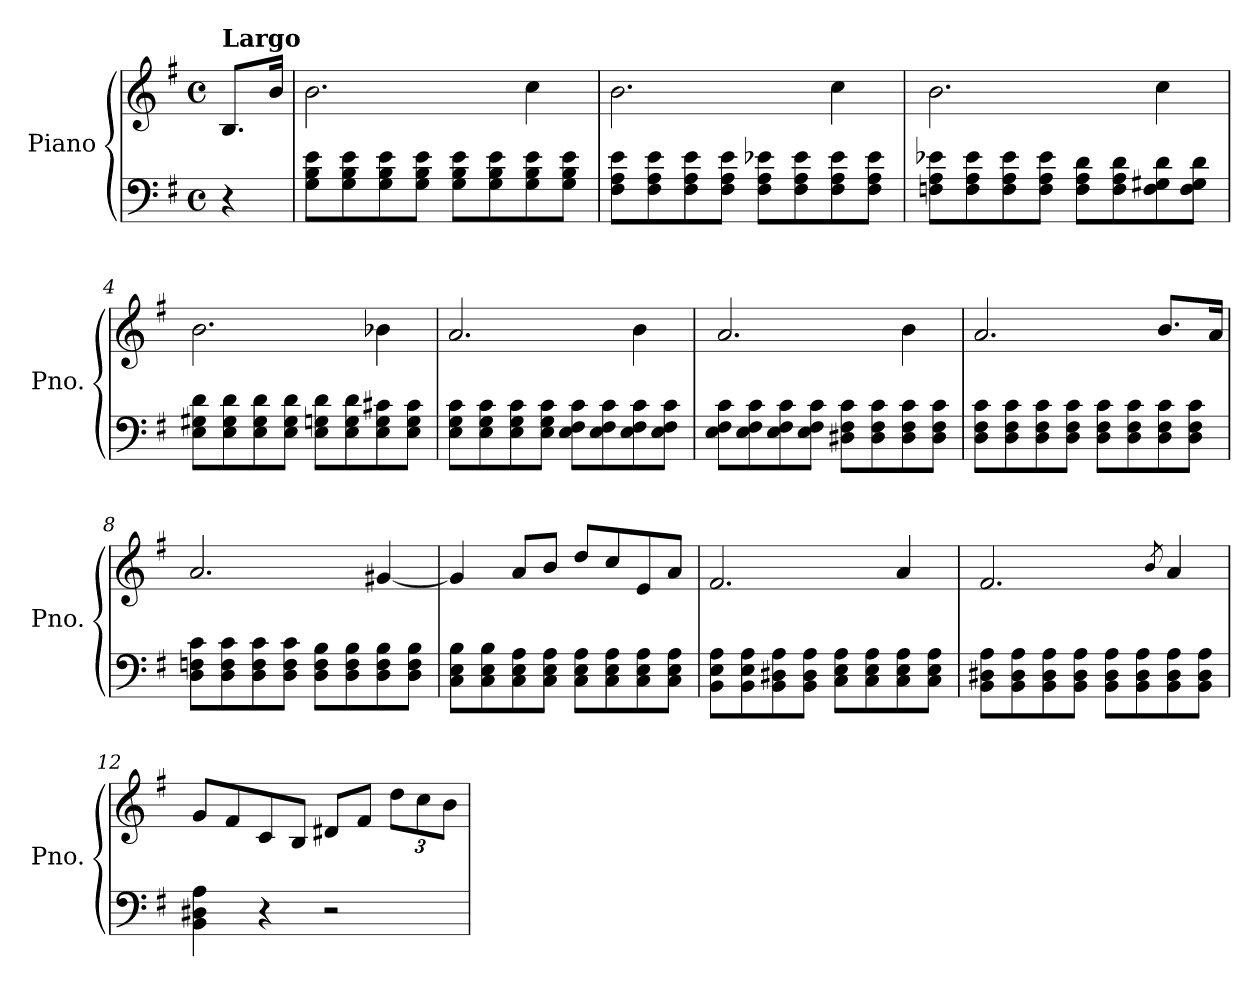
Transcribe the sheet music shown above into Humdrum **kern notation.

**kern	**kern
*part1	*part1
*staff2	*staff1
*I"Piano	*
*I'Pno.	*
*clefF4	*clefG2
*k[f#]	*k[f#]
*M4/4	*M4/4
*met(c)	*met(c)
=	=
!	!LO:TX:a:B:t=Largo
4r	8.B/L
.	16b/Jk
=1	=1
8G\ 8B\ 8e\L	2.b\
8G\ 8B\ 8e\	.
8G\ 8B\ 8e\	.
8G\ 8B\ 8e\J	.
8G\ 8B\ 8e\L	.
8G\ 8B\ 8e\	.
8G\ 8B\ 8e\	4cc\
8G\ 8B\ 8e\J	.
=2	=2
8F#\ 8A\ 8e\L	2.b\
8F#\ 8A\ 8e\	.
8F#\ 8A\ 8e\	.
8F#\ 8A\ 8e\J	.
8F#\ 8A\ 8e-X\L	.
8F#\ 8A\ 8e-\	.
8F#\ 8A\ 8e-\	4cc\
8F#\ 8A\ 8e-\J	.
=3	=3
8Fn\ 8A\ 8e-X\L	2.b\
8F\ 8A\ 8e-\	.
8F\ 8A\ 8e-\	.
8F\ 8A\ 8e-\J	.
8F\ 8A\ 8d\L	.
8F\ 8A\ 8d\	.
8F\ 8G#X\ 8d\	4cc\
8F\ 8G#\ 8d\J	.
=4	=4
8E\ 8G#X\ 8d\L	2.b\
8E\ 8G#\ 8d\	.
8E\ 8G#\ 8d\	.
8E\ 8G#\ 8d\J	.
8E\ 8Gn\ 8d\L	.
8E\ 8G\ 8d\	.
8E\ 8G\ 8c#X\	4b-X\
8E\ 8G\ 8c#\J	.
!!LO:LB:g=z
=5	=5
8E\ 8G\ 8c\L	2.a/
8E\ 8G\ 8c\	.
8E\ 8G\ 8c\	.
8E\ 8G\ 8c\J	.
8E\ 8F#\ 8c\L	.
8E\ 8F#\ 8c\	.
8E\ 8F#\ 8c\	4b\
8E\ 8F#\ 8c\J	.
=6	=6
8E\ 8F#\ 8c\L	2.a/
8E\ 8F#\ 8c\	.
8E\ 8F#\ 8c\	.
8E\ 8F#\ 8c\J	.
8D#X\ 8F#\ 8c\L	.
8D#\ 8F#\ 8c\	.
8D#\ 8F#\ 8c\	4b\
8D#\ 8F#\ 8c\J	.
=7	=7
8D\ 8F#\ 8c\L	2.a/
8D\ 8F#\ 8c\	.
8D\ 8F#\ 8c\	.
8D\ 8F#\ 8c\J	.
8D\ 8F#\ 8c\L	.
8D\ 8F#\ 8c\	.
8D\ 8F#\ 8c\	8.b/L
8D\ 8F#\ 8c\J	.
.	16a/Jk
=8	=8
8D\ 8Fn\ 8c\L	2.a/
8D\ 8F\ 8c\	.
8D\ 8F\ 8c\	.
8D\ 8F\ 8c\J	.
8D\ 8F\ 8B\L	.
8D\ 8F\ 8B\	.
8D\ 8F\ 8B\	[4g#X/
8D\ 8F\ 8B\J	.
=9	=9
8C\ 8E\ 8B\L	4g#/]
8C\ 8E\ 8B\	.
8C\ 8E\ 8A\	8a/L
8C\ 8E\ 8A\J	8b/J
8C\ 8E\ 8A\L	8dd/L
8C\ 8E\ 8A\	8cc/
8C\ 8E\ 8A\	8e/
8C\ 8E\ 8A\J	8a/J
!!LO:LB:g=z
=10	=10
8BB\ 8E\ 8A\L	2.f#/
8BB\ 8E\ 8A\	.
8BB\ 8D#X\ 8A\	.
8BB\ 8D#\ 8A\J	.
8C\ 8E\ 8A\L	.
8C\ 8E\ 8A\	.
8C\ 8E\ 8A\	4a/
8C\ 8E\ 8A\J	.
=11	=11
8BB\ 8D#X\ 8A\L	2.f#/
8BB\ 8D#\ 8A\	.
8BB\ 8D#\ 8A\	.
8BB\ 8D#\ 8A\J	.
8BB\ 8D#\ 8A\L	.
8BB\ 8D#\ 8A\	.
.	8qb/
8BB\ 8D#\ 8A\	4a/
8BB\ 8D#\ 8A\J	.
=12	=12
4BB\ 4D#X\ 4A\	8g/L
.	8f#/
4r	8c/
.	8B/J
2r	8d#X/L
.	8f#/J
*	*Xbrackettup
.	12dd\L
.	12cc\
.	12b\J
=	=
*-	*-
